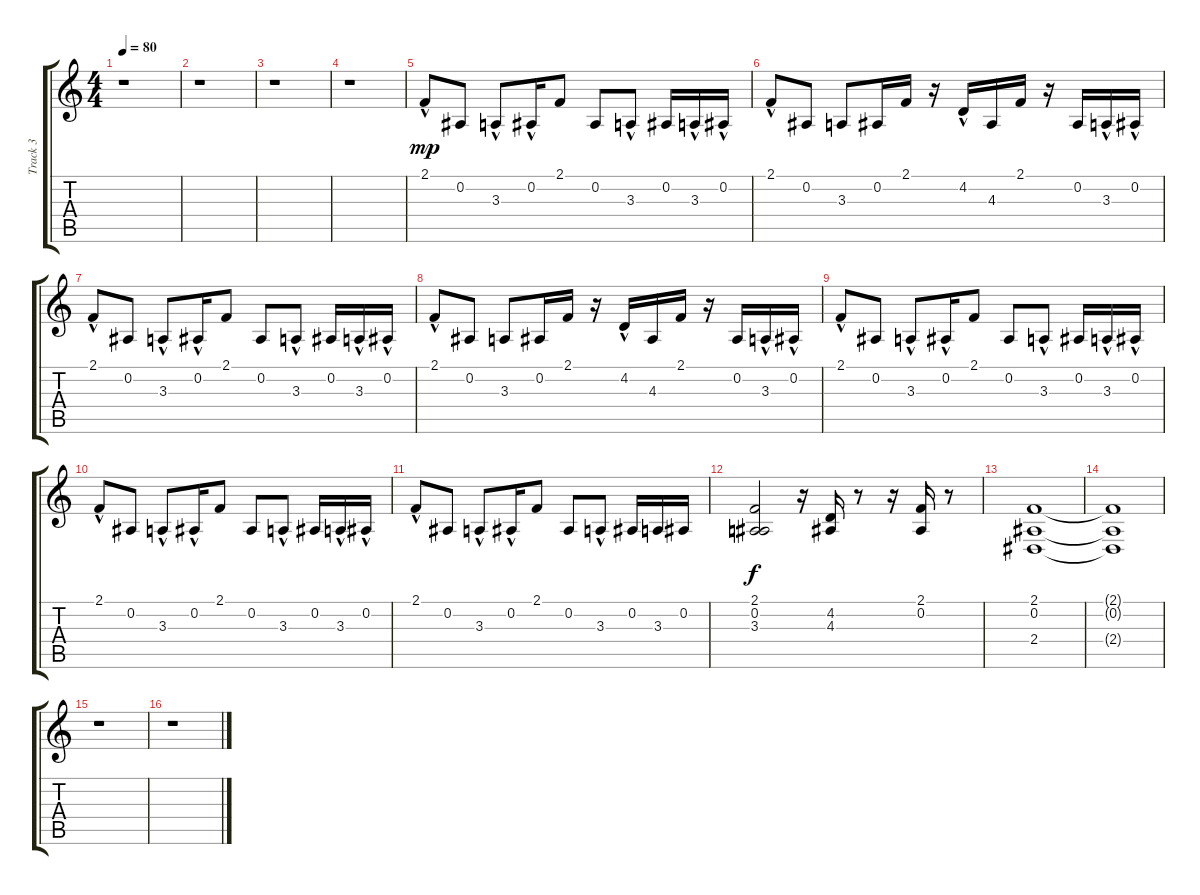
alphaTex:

\track ("Track 3" "Track 3") {instrument acousticgrandpiano}
\staff {score tabs}
\tuning (Eb4 Bb3 Gb3 Db3 Ab2 Eb2) {hide}
\ts (4 4)
\tempo 80
\clef g2
\ks c
r.1{dy mp instrument acousticgrandpiano} |
r.1 |
r.1 |
r.1 |
2.1{hac}.8 0.2.8 3.3{hac}.8 0.2{hac}.16 2.1.8 0.2.8 3.3{hac}.8 0.2.16 3.3{hac}.16 0.2{hac}.16 |
2.1{hac}.8 0.2.8 3.3.8 0.2.16 2.1.16 r.16 4.2{hac}.16 4.3.16 2.1.16 r.16 0.2.16 3.3{hac}.16 0.2{hac}.16 |
2.1{hac}.8 0.2.8 3.3{hac}.8 0.2{hac}.16 2.1.8 0.2.8 3.3{hac}.8 0.2.16 3.3{hac}.16 0.2{hac}.16 |
2.1{hac}.8 0.2.8 3.3.8 0.2.16 2.1.16 r.16 4.2{hac}.16 4.3.16 2.1.16 r.16 0.2.16 3.3{hac}.16 0.2{hac}.16 |
2.1{hac}.8 0.2.8 3.3{hac}.8 0.2{hac}.16 2.1.8 0.2.8 3.3{hac}.8 0.2.16 3.3{hac}.16 0.2{hac}.16 |
2.1{hac}.8 0.2.8 3.3{hac}.8 0.2{hac}.16 2.1.8 0.2.8 3.3{hac}.8 0.2.16 3.3{hac}.16 0.2{hac}.16 |
2.1{hac}.8 0.2.8 3.3{hac}.8 0.2{hac}.16 2.1.8 0.2.8 3.3{hac}.8 0.2.16 3.3.16 0.2.16 |
(2.1 0.2 3.3).2{dy f} r.16 (4.2 4.3).16 r.8 r.16 (2.1 0.2).16 r.8 |
(2.1 0.2 2.4).1 |
(2.1{t} 0.2{t} 2.4{t}).1 |
r.1 |
r.1
